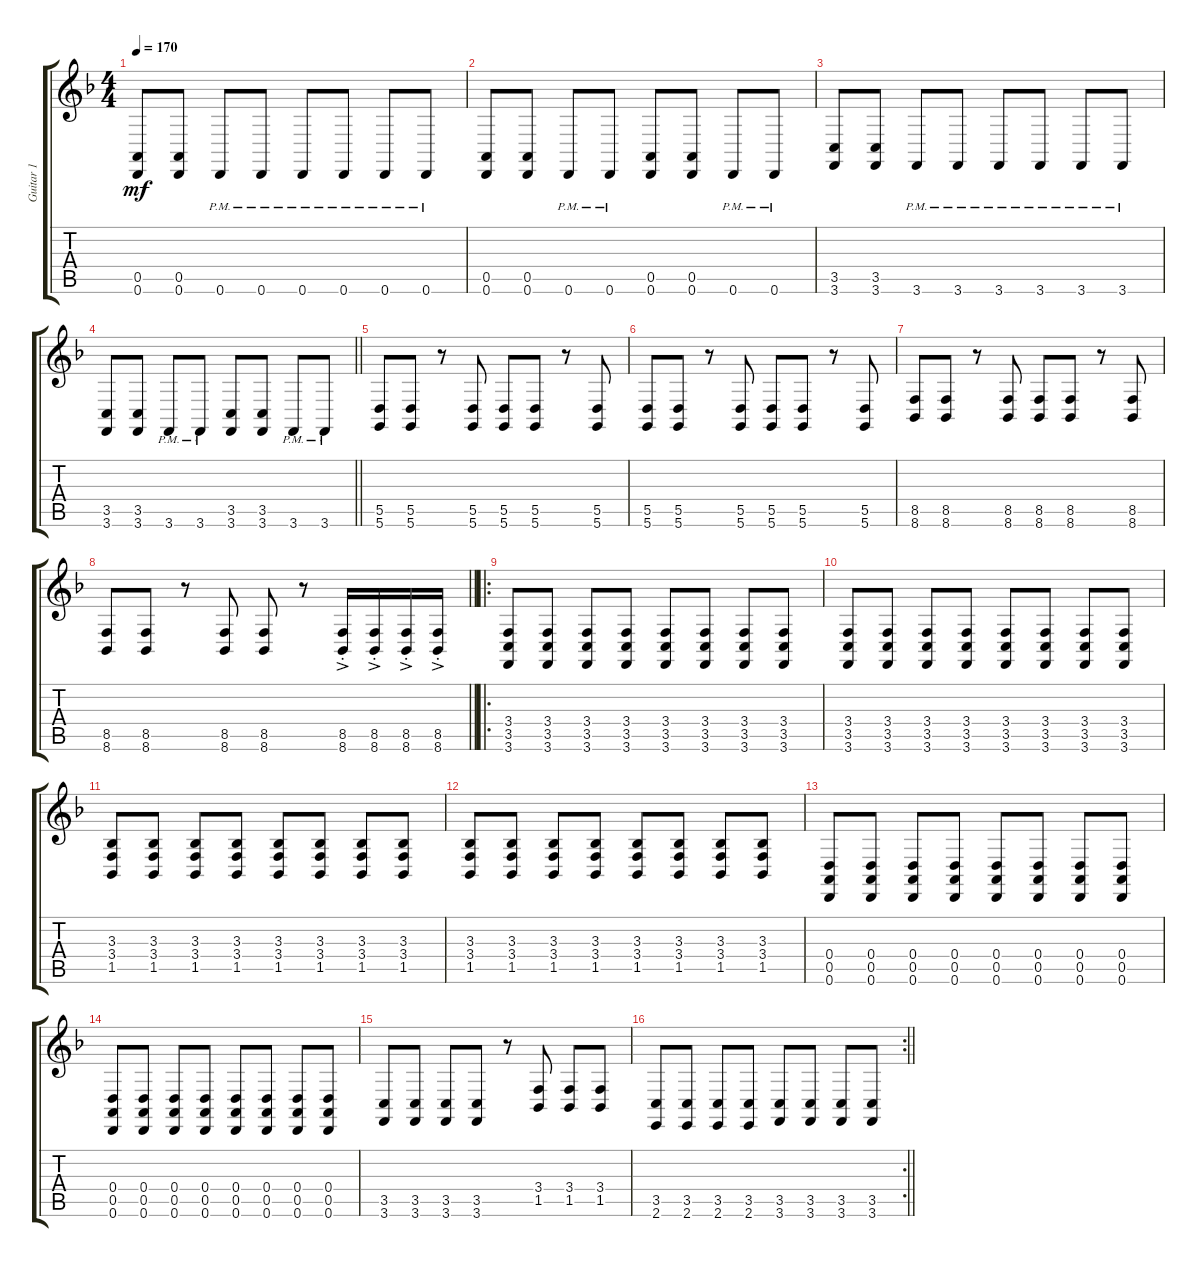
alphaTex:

\track ("Guitar 1" "Guitar 1") {instrument flute}
\staff {score tabs}
\tuning (E4 B3 G3 D3 A2 D2) {hide}
\ts (4 4)
\tempo 170
\clef g2
\ks f
(0.5 0.6).8{dy mf} (0.5 0.6).8 0.6{pm}.8 0.6{pm}.8 0.6{pm}.8 0.6{pm}.8 0.6{pm}.8 0.6{pm}.8 |
(0.5 0.6).8 (0.5 0.6).8 0.6{pm}.8 0.6{pm}.8 (0.5 0.6).8 (0.5 0.6).8 0.6{pm}.8 0.6{pm}.8 |
(3.5 3.6).8 (3.5 3.6).8 3.6{pm}.8 3.6{pm}.8 3.6{pm}.8 3.6{pm}.8 3.6{pm}.8 3.6{pm}.8 |
\barLineRight lightlight
(3.5 3.6).8 (3.5 3.6).8 3.6{pm}.8 3.6{pm}.8 (3.5 3.6).8 (3.5 3.6).8 3.6{pm}.8 3.6{pm}.8 |
(5.5 5.6).8 (5.5 5.6).8 r.8 (5.5 5.6).8 (5.5 5.6).8 (5.5 5.6).8 r.8 (5.5 5.6).8 |
(5.5 5.6).8 (5.5 5.6).8 r.8 (5.5 5.6).8 (5.5 5.6).8 (5.5 5.6).8 r.8 (5.5 5.6).8 |
(8.5 8.6).8 (8.5 8.6).8 r.8 (8.5 8.6).8 (8.5 8.6).8 (8.5 8.6).8 r.8 (8.5 8.6).8 |
\barLineRight lightlight
(8.5 8.6).8 (8.5 8.6).8 r.8 (8.5 8.6).8 (8.5 8.6).8 r.8 (8.5{ac st} 8.6{ac st}).16 (8.5{ac st} 8.6{ac st}).16 (8.5{ac st} 8.6{ac st}).16 (8.5{ac st} 8.6{ac st}).16 |
\ro
(3.4 3.5 3.6).8 (3.4 3.5 3.6).8 (3.4 3.5 3.6).8 (3.4 3.5 3.6).8 (3.4 3.5 3.6).8 (3.4 3.5 3.6).8 (3.4 3.5 3.6).8 (3.4 3.5 3.6).8 |
(3.4 3.5 3.6).8 (3.4 3.5 3.6).8 (3.4 3.5 3.6).8 (3.4 3.5 3.6).8 (3.4 3.5 3.6).8 (3.4 3.5 3.6).8 (3.4 3.5 3.6).8 (3.4 3.5 3.6).8 |
(3.3 3.4 1.5).8 (3.3 3.4 1.5).8 (3.3 3.4 1.5).8 (3.3 3.4 1.5).8 (3.3 3.4 1.5).8 (3.3 3.4 1.5).8 (3.3 3.4 1.5).8 (3.3 3.4 1.5).8 |
(3.3 3.4 1.5).8 (3.3 3.4 1.5).8 (3.3 3.4 1.5).8 (3.3 3.4 1.5).8 (3.3 3.4 1.5).8 (3.3 3.4 1.5).8 (3.3 3.4 1.5).8 (3.3 3.4 1.5).8 |
(0.4 0.5 0.6).8 (0.4 0.5 0.6).8 (0.4 0.5 0.6).8 (0.4 0.5 0.6).8 (0.4 0.5 0.6).8 (0.4 0.5 0.6).8 (0.4 0.5 0.6).8 (0.4 0.5 0.6).8 |
(0.4 0.5 0.6).8 (0.4 0.5 0.6).8 (0.4 0.5 0.6).8 (0.4 0.5 0.6).8 (0.4 0.5 0.6).8 (0.4 0.5 0.6).8 (0.4 0.5 0.6).8 (0.4 0.5 0.6).8 |
(3.5 3.6).8 (3.5 3.6).8 (3.5 3.6).8 (3.5 3.6).8 r.8 (3.4 1.5).8 (3.4 1.5).8 (3.4 1.5).8 |
\rc 2
\barLineRight lightlight
(3.5 2.6).8 (3.5 2.6).8 (3.5 2.6).8 (3.5 2.6).8 (3.5 3.6).8 (3.5 3.6).8 (3.5 3.6).8 (3.5 3.6).8
